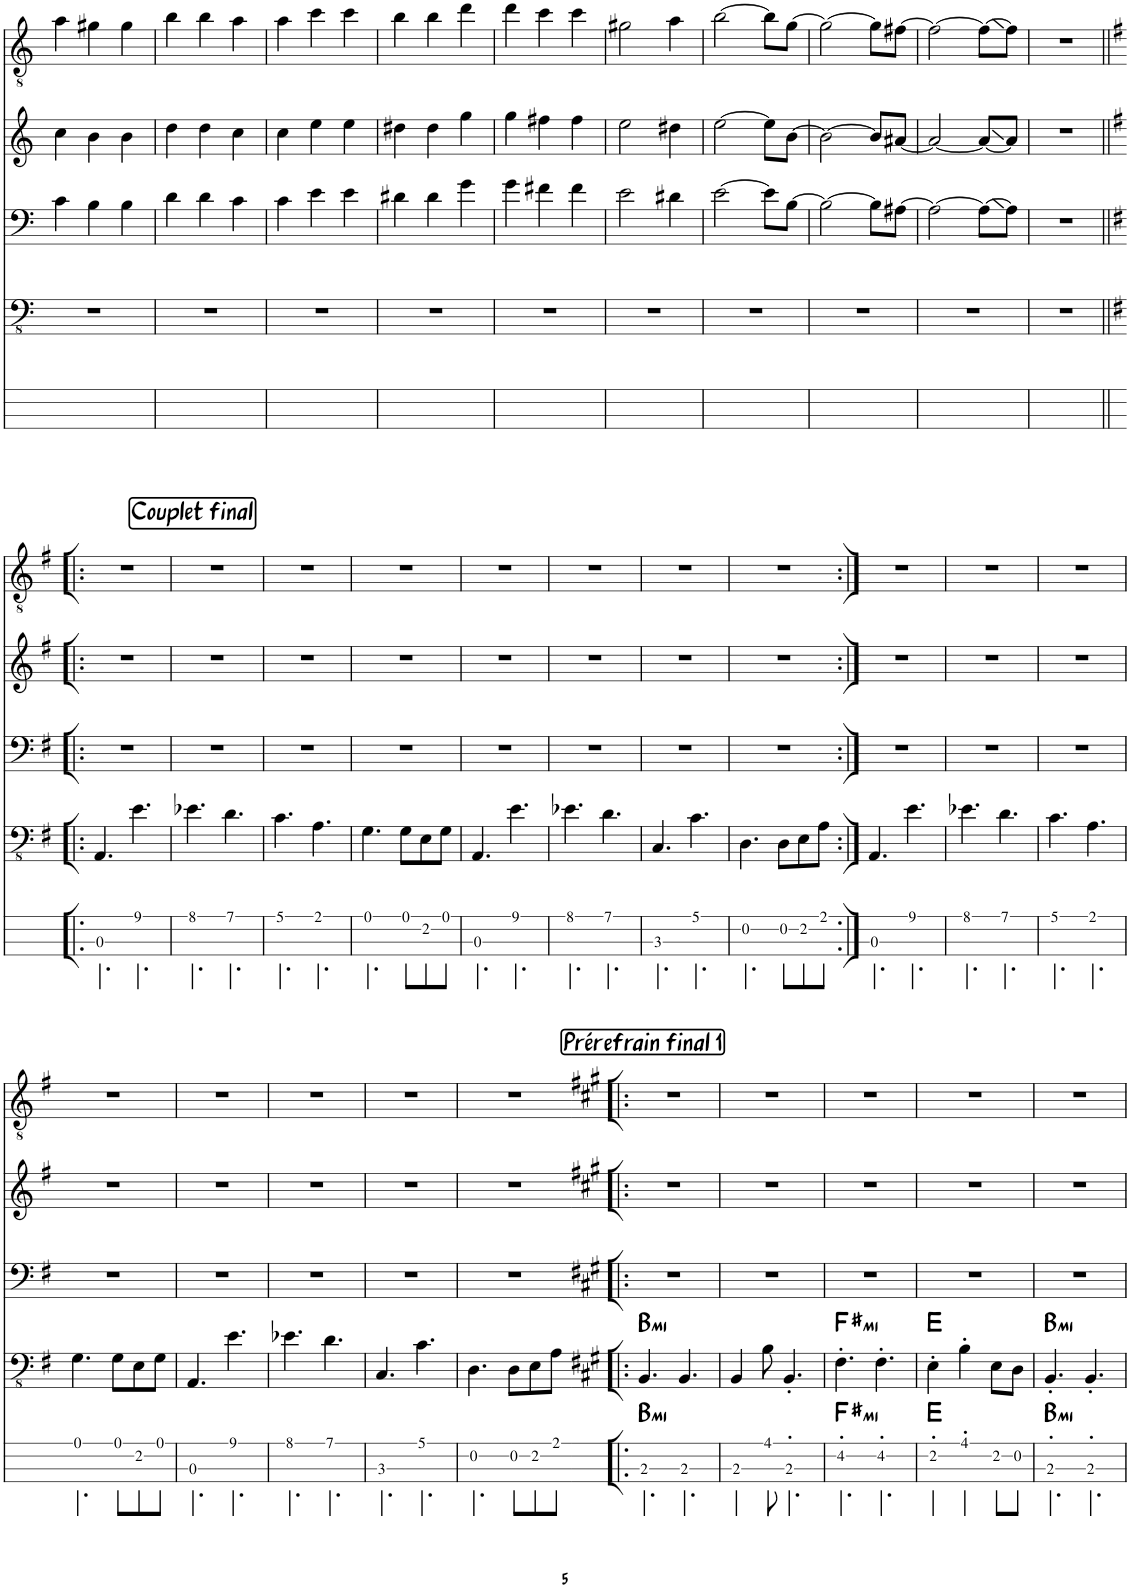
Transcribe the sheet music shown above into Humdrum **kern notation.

**kern	**harte	**kern	**harte	**kern	**kern	**kern
*part5	*part5	*part4	*part4	*part3	*part2	*part1
*staff5	*	*staff4	*	*staff3	*staff2	*staff1
*I"Basse électrique [Tablature]	*	*I"Basse acoustique	*	*I"Trombone	*I"Trompette en Sib	*I"Saxophone Ténor
*	*	*	*	*I'Trb	*I'Tpt	*
!!LO:PB:g=z
*	*	*clefFv4	*	*clefF4	*clefG2	*clefGv2
*	*	*	*	*	*ITrd1c2	*ITrd8c14
*k[]	*	*k[]	*	*k[]	*k[]	*k[]
*M6/8	*	*M6/8	*	*M6/8	*M6/8	*M6/8
=105	=105	=105	=105	=105	=105	=105
2.r	.	2.r	.	4c\	4cc\	4a\
.	.	.	.	4B\	4b\	4g#X\
.	.	.	.	4B\	4b\	4g#\
=106	=106	=106	=106	=106	=106	=106
2.r	.	2.r	.	4d\	4dd\	4b\
.	.	.	.	4d\	4dd\	4b\
.	.	.	.	4c\	4cc\	4a\
=107	=107	=107	=107	=107	=107	=107
2.r	.	2.r	.	4c\	4cc\	4a\
.	.	.	.	4e\	4ee\	4cc\
.	.	.	.	4e\	4ee\	4cc\
=108	=108	=108	=108	=108	=108	=108
2.r	.	2.r	.	4d#X\	4dd#X\	4b\
.	.	.	.	4d#\	4dd#\	4b\
.	.	.	.	4g\	4gg\	4dd\
=109	=109	=109	=109	=109	=109	=109
2.r	.	2.r	.	4g\	4gg\	4dd\
.	.	.	.	4f#X\	4ff#X\	4cc\
.	.	.	.	4f#\	4ff#\	4cc\
=110	=110	=110	=110	=110	=110	=110
2.r	.	2.r	.	2e\	2ee\	2g#X\
.	.	.	.	4d#X\	4dd#X\	4a\
=111	=111	=111	=111	=111	=111	=111
2.r	.	2.r	.	[2e\	[2ee\	[2b\
.	.	.	.	8e\L]	8ee\L]	8b\L]
.	.	.	.	[8B\J	[8b\J	[8g\J
=112	=112	=112	=112	=112	=112	=112
2.r	.	2.r	.	2B\_	2b\_	2g\_
.	.	.	.	8B\L]	8b/L]	8g\L]
.	.	.	.	[8A#X\J	[8a#X/J	[8f#X\J
=113	=113	=113	=113	=113	=113	=113
2.r	.	2.r	.	2A#\_	2a#/_	2f#\_
.	.	.	.	8A#\L_	8a#/L_	8f#\L_
.	.	.	.	8A#\J]	8a#/J]	8f#\J]
=114	=114	=114	=114	=114	=114	=114
2.r	.	2.r	.	2.r	2.r	2.r
!!LO:LB:g=z
!!LO:REH:place=s1:a:rj:fs=14:t=Couplet final
=115!|:	=115!|:	=115!|:	=115!|:	=115!|:	=115!|:	=115!|:
*k[f#]	*	*k[f#]	*	*k[f#]	*k[f#]	*k[f#]
4.AAA\	.	4.AAA/	.	2.r	2.r	2.r
4.E\	.	4.E\	.	.	.	.
=116	=116	=116	=116	=116	=116	=116
4.E-X\	.	4.E-X\	.	2.r	2.r	2.r
4.D\	.	4.D\	.	.	.	.
=117	=117	=117	=117	=117	=117	=117
4.C\	.	4.C\	.	2.r	2.r	2.r
4.AA\	.	4.AA\	.	.	.	.
=118	=118	=118	=118	=118	=118	=118
4.GG\	.	4.GG\	.	2.r	2.r	2.r
8GG\L	.	8GG\L	.	.	.	.
8EE\	.	8EE\	.	.	.	.
8GG\J	.	8GG\J	.	.	.	.
=119	=119	=119	=119	=119	=119	=119
4.AAA\	.	4.AAA/	.	2.r	2.r	2.r
4.E\	.	4.E\	.	.	.	.
=120	=120	=120	=120	=120	=120	=120
4.E-X\	.	4.E-X\	.	2.r	2.r	2.r
4.D\	.	4.D\	.	.	.	.
=121	=121	=121	=121	=121	=121	=121
4.CC\	.	4.CC/	.	2.r	2.r	2.r
4.C\	.	4.C\	.	.	.	.
=122	=122	=122	=122	=122	=122	=122
4.DD\	.	4.DD\	.	2.r	2.r	2.r
8DD\L	.	8DD\L	.	.	.	.
8EE\	.	8EE\	.	.	.	.
8AA\J	.	8AA\J	.	.	.	.
=123:|!	=123:|!	=123:|!	=123:|!	=123:|!	=123:|!	=123:|!
4.AAA\	.	4.AAA/	.	2.r	2.r	2.r
4.E\	.	4.E\	.	.	.	.
=124	=124	=124	=124	=124	=124	=124
4.E-X\	.	4.E-X\	.	2.r	2.r	2.r
4.D\	.	4.D\	.	.	.	.
=125	=125	=125	=125	=125	=125	=125
4.C\	.	4.C\	.	2.r	2.r	2.r
4.AA\	.	4.AA\	.	.	.	.
!!LO:LB:g=z
=126	=126	=126	=126	=126	=126	=126
4.GG\	.	4.GG\	.	2.r	2.r	2.r
8GG\L	.	8GG\L	.	.	.	.
8EE\	.	8EE\	.	.	.	.
8GG\J	.	8GG\J	.	.	.	.
=127	=127	=127	=127	=127	=127	=127
4.AAA\	.	4.AAA/	.	2.r	2.r	2.r
4.E\	.	4.E\	.	.	.	.
=128	=128	=128	=128	=128	=128	=128
4.E-X\	.	4.E-X\	.	2.r	2.r	2.r
4.D\	.	4.D\	.	.	.	.
=129	=129	=129	=129	=129	=129	=129
4.CC\	.	4.CC/	.	2.r	2.r	2.r
4.C\	.	4.C\	.	.	.	.
=130	=130	=130	=130	=130	=130	=130
4.DD\	.	4.DD\	.	2.r	2.r	2.r
8DD\L	.	8DD\L	.	.	.	.
8EE\	.	8EE\	.	.	.	.
8AA\J	.	8AA\J	.	.	.	.
!!LO:REH:place=s1:a:rj:fs=14:t=Prérefrain final 1
=131!|:	=131!|:	=131!|:	=131!|:	=131!|:	=131!|:	=131!|:
*k[f#c#g#]	*	*k[f#c#g#]	*	*k[f#c#g#]	*k[f#c#g#]	*k[f#c#g#]
!	!LO:H:kt=mi	!	!LO:H:kt=mi	!	!	!
4.BBB\	B:min	4.BBB/	B:min	2.r	2.r	2.r
4.BBB\	.	4.BBB/	.	.	.	.
=132	=132	=132	=132	=132	=132	=132
4BBB\	.	4BBB/	.	2.r	2.r	2.r
8BB\	.	8BB\	.	.	.	.
4.BBB'\	.	4.BBB'/	.	.	.	.
=133	=133	=133	=133	=133	=133	=133
!	!LO:H:kt=mi	!	!LO:H:kt=mi	!	!	!
4.FF#'\	F#:min	4.FF#'\	F#:min	2.r	2.r	2.r
4.FF#'\	.	4.FF#'\	.	.	.	.
=134	=134	=134	=134	=134	=134	=134
4EE'\	E:maj	4EE'\	E:maj	2.r	2.r	2.r
4BB'\	.	4BB'\	.	.	.	.
8EE\L	.	8EE\L	.	.	.	.
8DD\J	.	8DD\J	.	.	.	.
=135	=135	=135	=135	=135	=135	=135
!	!LO:H:kt=mi	!	!LO:H:kt=mi	!	!	!
4.BBB'\	B:min	4.BBB'/	B:min	2.r	2.r	2.r
4.BBB'\	.	4.BBB'/	.	.	.	.
=	=	=	=	=	=	=
*-	*-	*-	*-	*-	*-	*-
